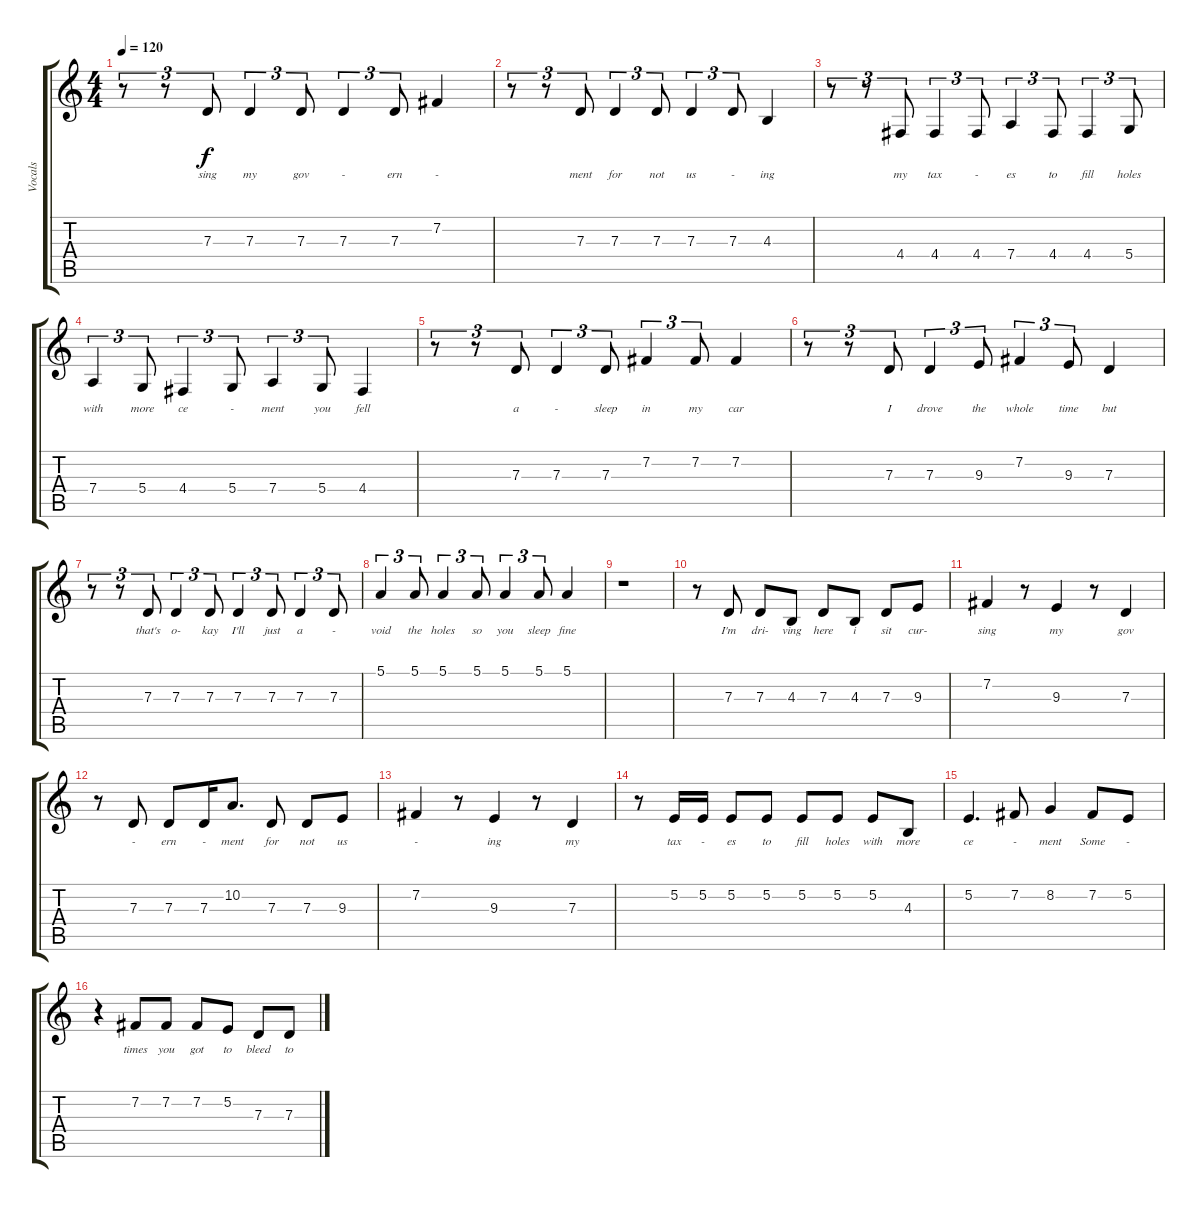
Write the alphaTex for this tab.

\track ("Vocals" "Vocals") {instrument oboe}
\staff {score tabs}
\tuning (E4 B3 G3 D3 A2 D2) {hide}
\ts (4 4)
\tempo 120
\clef g2
\ks c
r.8{tu (3 2) dy f} r.8{tu (3 2)} 7.3.8{tu (3 2) lyrics (0 "sing") lyrics (1 "") lyrics (2 "") lyrics (3 "") lyrics (4 "")} 7.3.4{tu (3 2) lyrics (0 "my") lyrics (1 "") lyrics (2 "") lyrics (3 "") lyrics (4 "")} 7.3.8{tu (3 2) lyrics (0 "gov") lyrics (1 "") lyrics (2 "") lyrics (3 "") lyrics (4 "")} 7.3.4{tu (3 2) lyrics (0 "-") lyrics (1 "") lyrics (2 "") lyrics (3 "") lyrics (4 "")} 7.3.8{tu (3 2) lyrics (0 "ern") lyrics (1 "") lyrics (2 "") lyrics (3 "") lyrics (4 "")} 7.2.4{lyrics (0 "-") lyrics (1 "") lyrics (2 "") lyrics (3 "") lyrics (4 "")} |
r.8{tu (3 2)} r.8{tu (3 2)} 7.3.8{tu (3 2) lyrics (0 "ment") lyrics (1 "") lyrics (2 "") lyrics (3 "") lyrics (4 "")} 7.3.4{tu (3 2) lyrics (0 "for") lyrics (1 "") lyrics (2 "") lyrics (3 "") lyrics (4 "")} 7.3.8{tu (3 2) lyrics (0 "not") lyrics (1 "") lyrics (2 "") lyrics (3 "") lyrics (4 "")} 7.3.4{tu (3 2) lyrics (0 "us") lyrics (1 "") lyrics (2 "") lyrics (3 "") lyrics (4 "")} 7.3.8{tu (3 2) lyrics (0 "-") lyrics (1 "") lyrics (2 "") lyrics (3 "") lyrics (4 "")} 4.3.4{lyrics (0 "ing") lyrics (1 "") lyrics (2 "") lyrics (3 "") lyrics (4 "")} |
r.8{tu (3 2)} r.8{tu (3 2)} 4.4.8{tu (3 2) lyrics (0 "my") lyrics (1 "") lyrics (2 "") lyrics (3 "") lyrics (4 "")} 4.4.4{tu (3 2) lyrics (0 "tax") lyrics (1 "") lyrics (2 "") lyrics (3 "") lyrics (4 "")} 4.4.8{tu (3 2) lyrics (0 "-") lyrics (1 "") lyrics (2 "") lyrics (3 "") lyrics (4 "")} 7.4.4{tu (3 2) lyrics (0 "es") lyrics (1 "") lyrics (2 "") lyrics (3 "") lyrics (4 "")} 4.4.8{tu (3 2) lyrics (0 "to") lyrics (1 "") lyrics (2 "") lyrics (3 "") lyrics (4 "")} 4.4.4{tu (3 2) lyrics (0 "fill") lyrics (1 "") lyrics (2 "") lyrics (3 "") lyrics (4 "")} 5.4.8{tu (3 2) lyrics (0 "holes") lyrics (1 "") lyrics (2 "") lyrics (3 "") lyrics (4 "")} |
7.4.4{tu (3 2) lyrics (0 "with") lyrics (1 "") lyrics (2 "") lyrics (3 "") lyrics (4 "")} 5.4.8{tu (3 2) lyrics (0 "more") lyrics (1 "") lyrics (2 "") lyrics (3 "") lyrics (4 "")} 4.4.4{tu (3 2) lyrics (0 "ce") lyrics (1 "") lyrics (2 "") lyrics (3 "") lyrics (4 "")} 5.4.8{tu (3 2) lyrics (0 "-") lyrics (1 "") lyrics (2 "") lyrics (3 "") lyrics (4 "")} 7.4.4{tu (3 2) lyrics (0 "ment") lyrics (1 "") lyrics (2 "") lyrics (3 "") lyrics (4 "")} 5.4.8{tu (3 2) lyrics (0 "you") lyrics (1 "") lyrics (2 "") lyrics (3 "") lyrics (4 "")} 4.4.4{lyrics (0 "fell") lyrics (1 "") lyrics (2 "") lyrics (3 "") lyrics (4 "")} |
r.8{tu (3 2)} r.8{tu (3 2)} 7.3.8{tu (3 2) lyrics (0 "a") lyrics (1 "") lyrics (2 "") lyrics (3 "") lyrics (4 "")} 7.3.4{tu (3 2) lyrics (0 "-") lyrics (1 "") lyrics (2 "") lyrics (3 "") lyrics (4 "")} 7.3.8{tu (3 2) lyrics (0 "sleep") lyrics (1 "") lyrics (2 "") lyrics (3 "") lyrics (4 "")} 7.2.4{tu (3 2) lyrics (0 "in") lyrics (1 "") lyrics (2 "") lyrics (3 "") lyrics (4 "")} 7.2.8{tu (3 2) lyrics (0 "my") lyrics (1 "") lyrics (2 "") lyrics (3 "") lyrics (4 "")} 7.2.4{lyrics (0 "car") lyrics (1 "") lyrics (2 "") lyrics (3 "") lyrics (4 "")} |
r.8{tu (3 2)} r.8{tu (3 2)} 7.3.8{tu (3 2) lyrics (0 "I") lyrics (1 "") lyrics (2 "") lyrics (3 "") lyrics (4 "")} 7.3.4{tu (3 2) lyrics (0 "drove") lyrics (1 "") lyrics (2 "") lyrics (3 "") lyrics (4 "")} 9.3.8{tu (3 2) lyrics (0 "the") lyrics (1 "") lyrics (2 "") lyrics (3 "") lyrics (4 "")} 7.2.4{tu (3 2) lyrics (0 "whole") lyrics (1 "") lyrics (2 "") lyrics (3 "") lyrics (4 "")} 9.3.8{tu (3 2) lyrics (0 "time") lyrics (1 "") lyrics (2 "") lyrics (3 "") lyrics (4 "")} 7.3.4{lyrics (0 "but") lyrics (1 "") lyrics (2 "") lyrics (3 "") lyrics (4 "")} |
r.8{tu (3 2)} r.8{tu (3 2)} 7.3.8{tu (3 2) lyrics (0 "that's") lyrics (1 "") lyrics (2 "") lyrics (3 "") lyrics (4 "")} 7.3.4{tu (3 2) lyrics (0 "o-") lyrics (1 "") lyrics (2 "") lyrics (3 "") lyrics (4 "")} 7.3.8{tu (3 2) lyrics (0 "kay") lyrics (1 "") lyrics (2 "") lyrics (3 "") lyrics (4 "")} 7.3.4{tu (3 2) lyrics (0 "I'll") lyrics (1 "") lyrics (2 "") lyrics (3 "") lyrics (4 "")} 7.3.8{tu (3 2) lyrics (0 "just") lyrics (1 "") lyrics (2 "") lyrics (3 "") lyrics (4 "")} 7.3.4{tu (3 2) lyrics (0 "a") lyrics (1 "") lyrics (2 "") lyrics (3 "") lyrics (4 "")} 7.3.8{tu (3 2) lyrics (0 "-") lyrics (1 "") lyrics (2 "") lyrics (3 "") lyrics (4 "")} |
5.1.4{tu (3 2) lyrics (0 "void") lyrics (1 "") lyrics (2 "") lyrics (3 "") lyrics (4 "")} 5.1.8{tu (3 2) lyrics (0 "the") lyrics (1 "") lyrics (2 "") lyrics (3 "") lyrics (4 "")} 5.1.4{tu (3 2) lyrics (0 "holes") lyrics (1 "") lyrics (2 "") lyrics (3 "") lyrics (4 "")} 5.1.8{tu (3 2) lyrics (0 "so") lyrics (1 "") lyrics (2 "") lyrics (3 "") lyrics (4 "")} 5.1.4{tu (3 2) lyrics (0 "you") lyrics (1 "") lyrics (2 "") lyrics (3 "") lyrics (4 "")} 5.1.8{tu (3 2) lyrics (0 "sleep") lyrics (1 "") lyrics (2 "") lyrics (3 "") lyrics (4 "")} 5.1.4{lyrics (0 "fine") lyrics (1 "") lyrics (2 "") lyrics (3 "") lyrics (4 "")} |
r.1 |
r.8 7.3.8{lyrics (0 "I'm") lyrics (1 "") lyrics (2 "") lyrics (3 "") lyrics (4 "")} 7.3.8{lyrics (0 "dri-") lyrics (1 "") lyrics (2 "") lyrics (3 "") lyrics (4 "")} 4.3.8{lyrics (0 "ving") lyrics (1 "") lyrics (2 "") lyrics (3 "") lyrics (4 "")} 7.3.8{lyrics (0 "here") lyrics (1 "") lyrics (2 "") lyrics (3 "") lyrics (4 "")} 4.3.8{lyrics (0 "i") lyrics (1 "") lyrics (2 "") lyrics (3 "") lyrics (4 "")} 7.3.8{lyrics (0 "sit") lyrics (1 "") lyrics (2 "") lyrics (3 "") lyrics (4 "")} 9.3.8{lyrics (0 "cur-") lyrics (1 "") lyrics (2 "") lyrics (3 "") lyrics (4 "")} |
7.2.4{lyrics (0 "sing") lyrics (1 "") lyrics (2 "") lyrics (3 "") lyrics (4 "")} r.8 9.3.4{lyrics (0 "my") lyrics (1 "") lyrics (2 "") lyrics (3 "") lyrics (4 "")} r.8 7.3.4{lyrics (0 "gov") lyrics (1 "") lyrics (2 "") lyrics (3 "") lyrics (4 "")} |
r.8 7.3.8{lyrics (0 "-") lyrics (1 "") lyrics (2 "") lyrics (3 "") lyrics (4 "")} 7.3.8{lyrics (0 "ern") lyrics (1 "") lyrics (2 "") lyrics (3 "") lyrics (4 "")} 7.3.16{lyrics (0 "-") lyrics (1 "") lyrics (2 "") lyrics (3 "") lyrics (4 "")} 10.2.8{d lyrics (0 "ment") lyrics (1 "") lyrics (2 "") lyrics (3 "") lyrics (4 "")} 7.3.8{lyrics (0 "for") lyrics (1 "") lyrics (2 "") lyrics (3 "") lyrics (4 "")} 7.3.8{lyrics (0 "not") lyrics (1 "") lyrics (2 "") lyrics (3 "") lyrics (4 "")} 9.3.8{lyrics (0 "us") lyrics (1 "") lyrics (2 "") lyrics (3 "") lyrics (4 "")} |
7.2.4{lyrics (0 "-") lyrics (1 "") lyrics (2 "") lyrics (3 "") lyrics (4 "")} r.8 9.3.4{lyrics (0 "ing") lyrics (1 "") lyrics (2 "") lyrics (3 "") lyrics (4 "")} r.8 7.3.4{lyrics (0 "my") lyrics (1 "") lyrics (2 "") lyrics (3 "") lyrics (4 "")} |
r.8 5.2.16{lyrics (0 "tax") lyrics (1 "") lyrics (2 "") lyrics (3 "") lyrics (4 "")} 5.2.16{lyrics (0 "-") lyrics (1 "") lyrics (2 "") lyrics (3 "") lyrics (4 "")} 5.2.8{lyrics (0 "es") lyrics (1 "") lyrics (2 "") lyrics (3 "") lyrics (4 "")} 5.2.8{lyrics (0 "to") lyrics (1 "") lyrics (2 "") lyrics (3 "") lyrics (4 "")} 5.2.8{lyrics (0 "fill") lyrics (1 "") lyrics (2 "") lyrics (3 "") lyrics (4 "")} 5.2.8{lyrics (0 "holes") lyrics (1 "") lyrics (2 "") lyrics (3 "") lyrics (4 "")} 5.2.8{lyrics (0 "with") lyrics (1 "") lyrics (2 "") lyrics (3 "") lyrics (4 "")} 4.3.8{lyrics (0 "more") lyrics (1 "") lyrics (2 "") lyrics (3 "") lyrics (4 "")} |
5.2.4{d lyrics (0 "ce") lyrics (1 "") lyrics (2 "") lyrics (3 "") lyrics (4 "")} 7.2.8{lyrics (0 "-") lyrics (1 "") lyrics (2 "") lyrics (3 "") lyrics (4 "")} 8.2.4{lyrics (0 "ment") lyrics (1 "") lyrics (2 "") lyrics (3 "") lyrics (4 "")} 7.2.8{lyrics (0 "Some") lyrics (1 "") lyrics (2 "") lyrics (3 "") lyrics (4 "")} 5.2.8{lyrics (0 "-") lyrics (1 "") lyrics (2 "") lyrics (3 "") lyrics (4 "")} |
r.4 7.2.8{lyrics (0 "times") lyrics (1 "") lyrics (2 "") lyrics (3 "") lyrics (4 "")} 7.2.8{lyrics (0 "you") lyrics (1 "") lyrics (2 "") lyrics (3 "") lyrics (4 "")} 7.2.8{lyrics (0 "got") lyrics (1 "") lyrics (2 "") lyrics (3 "") lyrics (4 "")} 5.2.8{lyrics (0 "to") lyrics (1 "") lyrics (2 "") lyrics (3 "") lyrics (4 "")} 7.3.8{lyrics (0 "bleed") lyrics (1 "") lyrics (2 "") lyrics (3 "") lyrics (4 "")} 7.3.8{lyrics (0 "to") lyrics (1 "") lyrics (2 "") lyrics (3 "") lyrics (4 "")}
